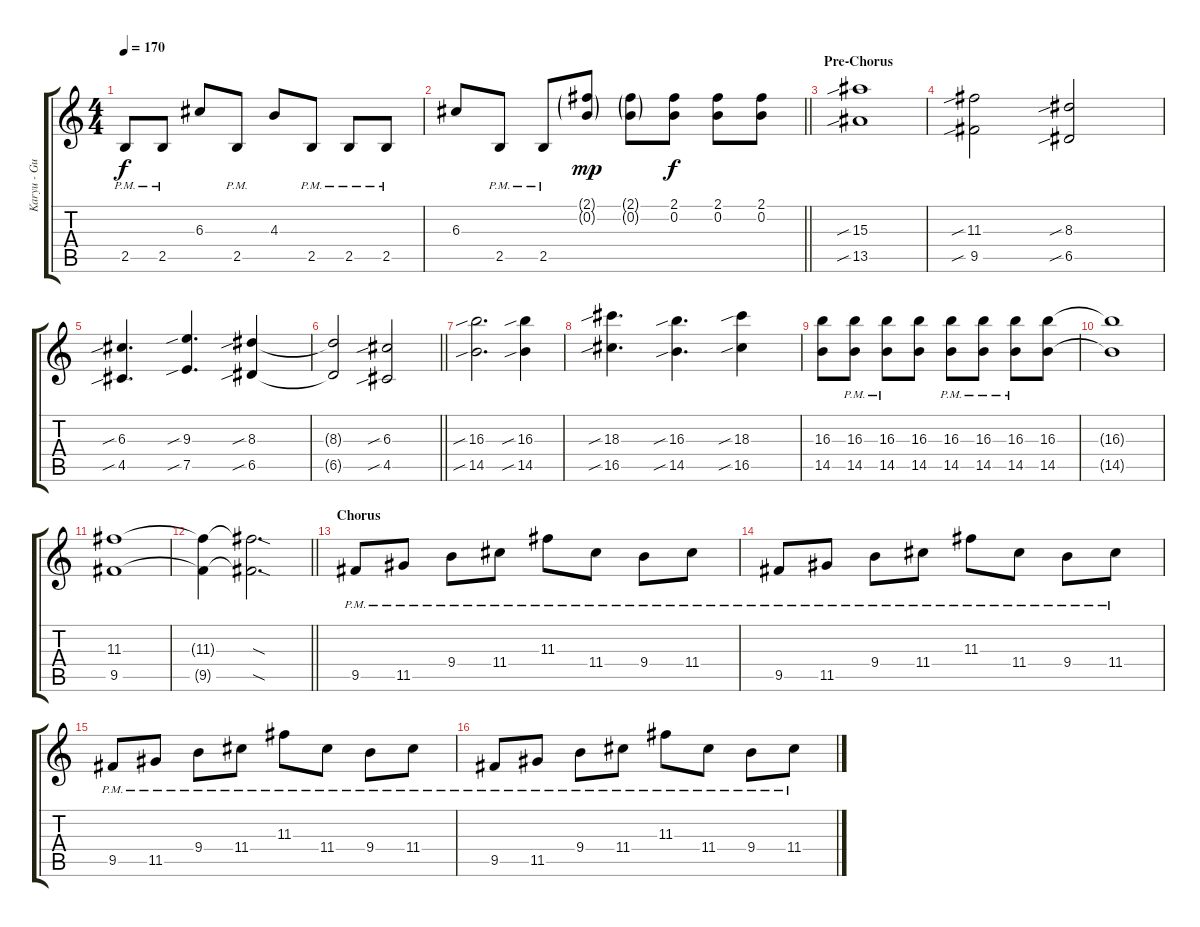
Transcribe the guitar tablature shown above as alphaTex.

\track ("Karyu - Guitar 1" "Karyu - Gu") {instrument distortionguitar}
\staff {score tabs}
\tuning (E4 B3 G3 D3 A2 E2) {hide}
\ts (4 4)
\tempo 170
\clef g2
\ks c
2.5{pm}.8{dy f} 2.5{pm}.8 6.3.8 2.5{pm}.8 4.3.8 2.5{pm}.8 2.5{pm}.8 2.5{pm}.8 |
\barLineRight lightlight
6.3.8 2.5{pm}.8 2.5{pm}.8 (2.1{g} 0.2{g}).8{dy mp} (2.1{g} 0.2{g}).8 (2.1 0.2).8{dy f} (2.1 0.2).8 (2.1 0.2).8 |
\section ("" "Pre-Chorus")
(15.3{sib} 13.5{sib}).1 |
(11.3{sib} 9.5{sib}).2 (8.3{sib} 6.5{sib}).2 |
(6.3{sib} 4.5{sib}).4{d} (9.3{sib} 7.5{sib}).4{d} (8.3{sib} 6.5{sib}).4 |
\barLineRight lightlight
(8.3{t} 6.5{t}).2 (6.3{sib} 4.5{sib}).2 |
(16.3{sib} 14.5{sib}).2{d} (16.3{sib} 14.5{sib}).4 |
(18.3{sib} 16.5{sib}).4{d} (16.3{sib} 14.5{sib}).4{d} (18.3{sib} 16.5{sib}).4 |
(16.3 14.5).8 (16.3{pm} 14.5).8 (16.3{pm} 14.5).8 (16.3 14.5).8 (16.3{pm} 14.5).8 (16.3{pm} 14.5).8 (16.3{pm} 14.5).8 (16.3 14.5).8 |
(16.3{t} 14.5{t}).1 |
(11.3 9.5).1 |
\barLineRight lightlight
(11.3{t} 9.5{t}).4 (11.3{sod t} 9.5{sod t}).2{d} |
\section ("" "Chorus")
9.5{pm}.8 11.5{pm}.8 9.4{pm}.8 11.4{pm}.8 11.3{pm}.8 11.4{pm}.8 9.4{pm}.8 11.4{pm}.8 |
9.5{pm}.8 11.5{pm}.8 9.4{pm}.8 11.4{pm}.8 11.3{pm}.8 11.4{pm}.8 9.4{pm}.8 11.4{pm}.8 |
9.5{pm}.8 11.5{pm}.8 9.4{pm}.8 11.4{pm}.8 11.3{pm}.8 11.4{pm}.8 9.4{pm}.8 11.4{pm}.8 |
9.5{pm}.8 11.5{pm}.8 9.4{pm}.8 11.4{pm}.8 11.3{pm}.8 11.4{pm}.8 9.4{pm}.8 11.4{pm}.8
